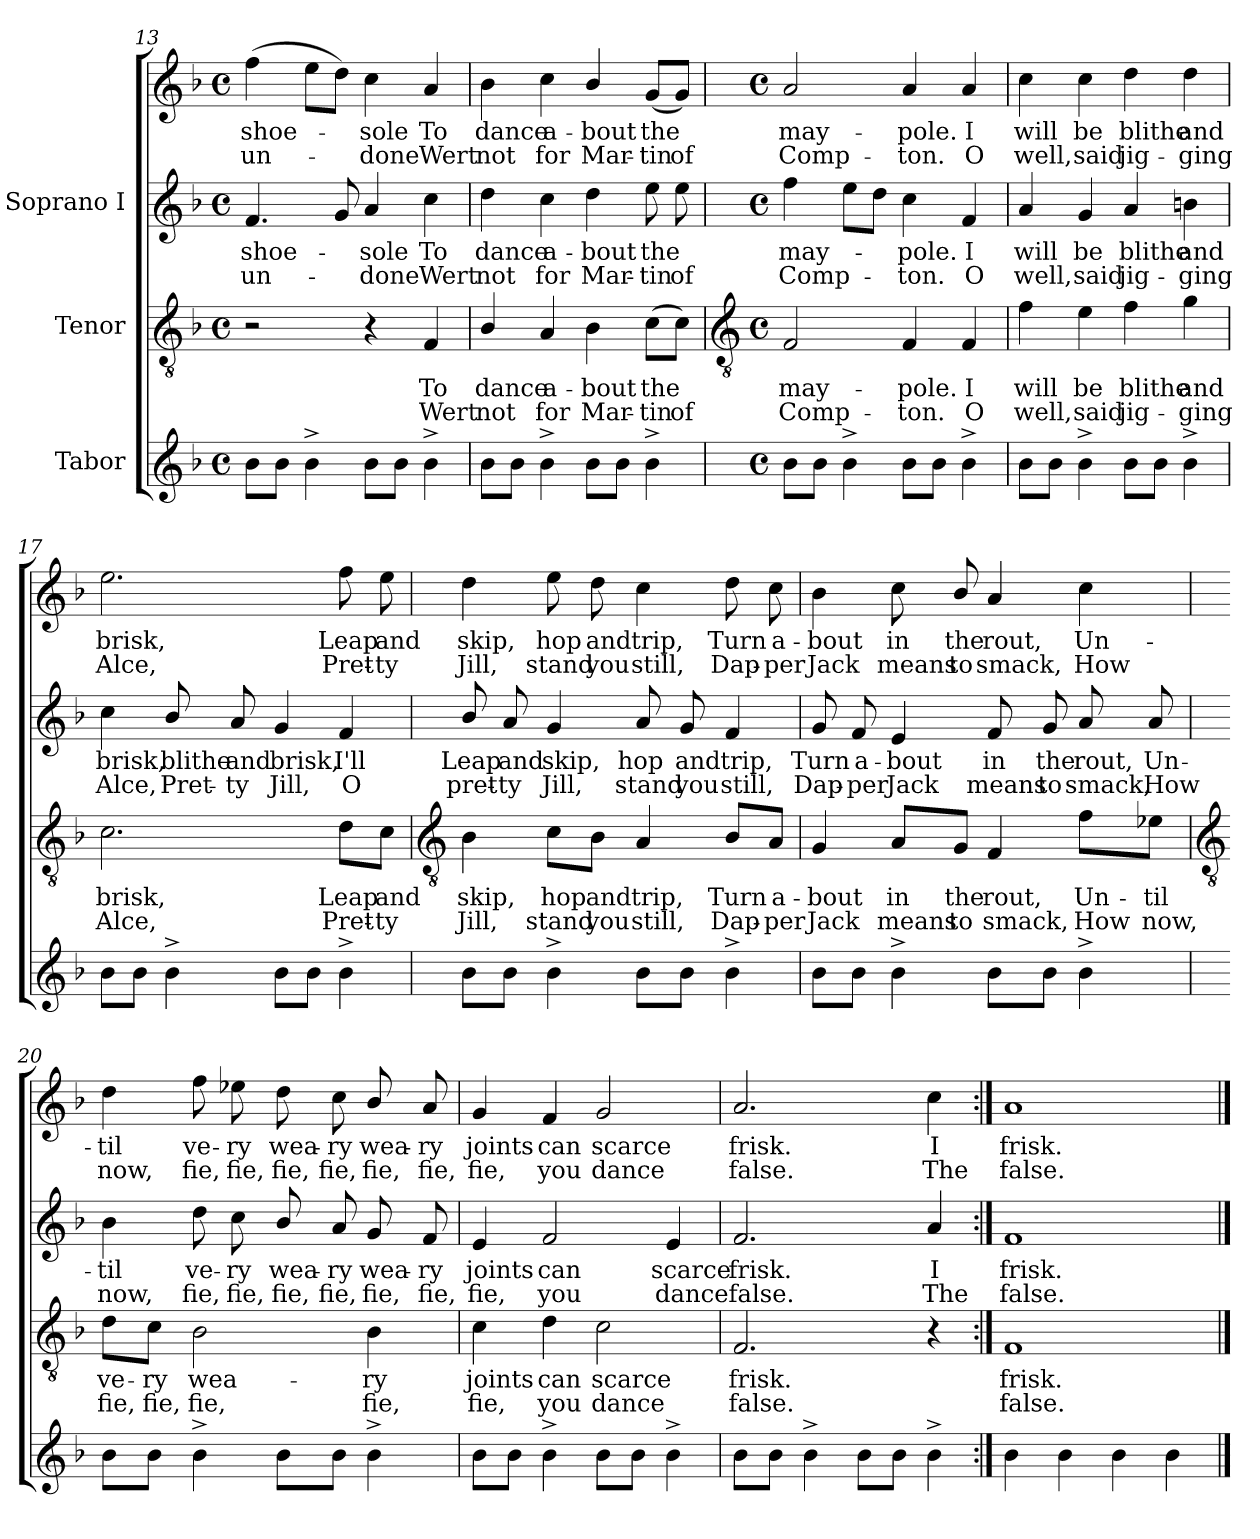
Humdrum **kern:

**kern	**kern	**text	**text	**kern	**text	**text	**kern	**text	**text
*part3	*part2	*part2	*part2	*part1	*part1	*part1	*part1	*part1	*part1
*staff4	*staff3	*staff3	*staff3	*staff2	*staff2	*staff2	*staff1	*staff1	*staff1
*I"Tabor	*I"Tenor	*	*	*I"Soprano I	*	*	*	*	*
*clefG2	*clefGv2	*	*	*clefG2	*	*	*clefG2	*	*
*k[b-]	*k[b-]	*	*	*k[b-]	*	*	*k[b-]	*	*
*F:	*F:	*	*	*F:	*	*	*F:	*	*
*M4/4	*M4/4	*	*	*M4/4	*	*	*M4/4	*	*
*met(c)	*met(c)	*	*	*met(c)	*	*	*met(c)	*	*
=13	=13	=13	=13	=13	=13	=13	=13	=13	=13
!	!	!	!	!	!LO:LY:b	!LO:LY:b	!	!LO:LY:b	!LO:LY:b
8b-L	2r	.	.	4.f	shoe-	un-	(>4ff	shoe-	un-
8b-J	.	.	.	.	.	.	.	.	.
4b-^	.	.	.	.	.	.	8eeL	.	.
.	.	.	.	8g	.	.	8ddJ)	.	.
!	!	!	!	!	!LO:LY:b	!LO:LY:b	!	!LO:LY:b	!LO:LY:b
8b-L	4r	.	.	4a	sole	done	4cc	sole	done
8b-J	.	.	.	.	.	.	.	.	.
!	!	!LO:LY:b	!LO:LY:b	!	!LO:LY:b	!LO:LY:b	!	!LO:LY:b	!LO:LY:b
4b-^	4F	To	Wert	4cc	To	Wert	4a	To	Wert
=14	=14	=14	=14	=14	=14	=14	=14	=14	=14
!	!	!LO:LY:b	!LO:LY:b	!	!LO:LY:b	!LO:LY:b	!	!LO:LY:b	!LO:LY:b
8b-L	4B-/	dance	not	4dd	dance	not	4b-	dance	not
8b-J	.	.	.	.	.	.	.	.	.
!	!	!LO:LY:b	!LO:LY:b	!	!LO:LY:b	!LO:LY:b	!	!LO:LY:b	!LO:LY:b
4b-^	4A	a-	-for	4cc	a-	-for	4cc	a-	-for
!	!	!LO:LY:b	!LO:LY:b	!	!LO:LY:b	!LO:LY:b	!	!LO:LY:b	!LO:LY:b
8b-L	4B-	bout	Mar-	4dd	bout	Mar-	4b-/	bout	Mar-
8b-J	.	.	.	.	.	.	.	.	.
!	!	!LO:LY:b	!LO:LY:b	!	!LO:LY:b	!LO:LY:b	!	!LO:LY:b	!LO:LY:b
4b-^	(>8c\L	-the	tin	8ee	-the	tin	(<8gL	-the	tin
!	!	!	!LO:LY:b	!	!	!LO:LY:b	!	!	!LO:LY:b
.	8c\J)	.	of	8ee	.	of	8gJ)	.	of
!!LO:LB:g=z
=15	=15	=15	=15	=15	=15	=15	=15	=15	=15
*	*clefGv2	*	*	*	*	*	*	*	*
*M4/4	*M4/4	*	*	*M4/4	*	*	*M4/4	*	*
*met(c)	*met(c)	*	*	*met(c)	*	*	*met(c)	*	*
!	!	!LO:LY:b	!LO:LY:b	!	!LO:LY:b	!LO:LY:b	!	!LO:LY:b	!LO:LY:b
8b-L	2F	may-	-Comp-	4ff	may-	Comp-	2a	may-	-Comp-
8b-J	.	.	.	.	.	.	.	.	.
4b-^	.	.	.	8eeL	.	.	.	.	.
.	.	.	.	8ddJ	.	.	.	.	.
!	!	!LO:LY:b	!LO:LY:b	!	!LO:LY:b	!LO:LY:b	!	!LO:LY:b	!LO:LY:b
8b-L	4F	-pole.	ton.	4cc	pole.	ton.	4a	-pole.	ton.
8b-J	.	.	.	.	.	.	.	.	.
!	!	!LO:LY:b	!LO:LY:b	!	!LO:LY:b	!LO:LY:b	!	!LO:LY:b	!LO:LY:b
4b-^	4F	I	O	4f	I	O	4a	I	O
=16	=16	=16	=16	=16	=16	=16	=16	=16	=16
!	!	!LO:LY:b	!LO:LY:b	!	!LO:LY:b	!LO:LY:b	!	!LO:LY:b	!LO:LY:b
8b-L	4f	will	well,	4a	will	well,	4cc	will	well,
8b-J	.	.	.	.	.	.	.	.	.
!	!	!LO:LY:b	!LO:LY:b	!	!LO:LY:b	!LO:LY:b	!	!LO:LY:b	!LO:LY:b
4b-^	4e	be	said	4g	be	said	4cc	be	said
!	!	!LO:LY:b	!LO:LY:b	!	!LO:LY:b	!LO:LY:b	!	!LO:LY:b	!LO:LY:b
8b-L	4f	blithe	jig-	4a	blithe	jig-	4dd	blithe	jig-
8b-J	.	.	.	.	.	.	.	.	.
!	!	!LO:LY:b	!LO:LY:b	!	!LO:LY:b	!LO:LY:b	!	!LO:LY:b	!LO:LY:b
4b-^	4g	-and	ging	4bn	-and	ging	4dd	-and	ging
=17	=17	=17	=17	=17	=17	=17	=17	=17	=17
!	!	!LO:LY:b	!LO:LY:b	!	!LO:LY:b	!LO:LY:b	!	!LO:LY:b	!LO:LY:b
8b-L	2.c	brisk,	Alce,	4cc	brisk,	Alce,	2.ee	brisk,	Alce,
8b-J	.	.	.	.	.	.	.	.	.
!	!	!	!	!	!LO:LY:b	!LO:LY:b	!	!	!
4b-^	.	.	.	8b-/	blithe	Pret-	.	.	.
!	!	!	!	!	!LO:LY:b	!LO:LY:b	!	!	!
.	.	.	.	8a	-and	ty	.	.	.
!	!	!	!	!	!LO:LY:b	!LO:LY:b	!	!	!
8b-L	.	.	.	4g	brisk,	Jill,	.	.	.
8b-J	.	.	.	.	.	.	.	.	.
!	!	!LO:LY:b	!LO:LY:b	!	!LO:LY:b	!LO:LY:b	!	!LO:LY:b	!LO:LY:b
4b-^	8d\L	Leap	Pret-	4f	I'll	O	8ff	Leap	Pret-
!	!	!LO:LY:b	!LO:LY:b	!	!	!	!	!LO:LY:b	!LO:LY:b
.	8c\J	-and	ty	.	.	.	8ee	-and	ty
!!LO:LB:g=z
=18	=18	=18	=18	=18	=18	=18	=18	=18	=18
*	*clefGv2	*	*	*	*	*	*	*	*
!	!	!LO:LY:b	!LO:LY:b	!	!LO:LY:b	!LO:LY:b	!	!LO:LY:b	!LO:LY:b
8b-L	4B-	skip,	Jill,	8b-/	Leap	pret-	4dd	skip,	Jill,
!	!	!	!	!	!LO:LY:b	!LO:LY:b	!	!	!
8b-J	.	.	.	8a	-and	ty	.	.	.
!	!	!LO:LY:b	!LO:LY:b	!	!LO:LY:b	!LO:LY:b	!	!LO:LY:b	!LO:LY:b
4b-^	8c\L	hop	stand	4g	skip,	Jill,	8ee	hop	stand
!	!	!LO:LY:b	!LO:LY:b	!	!	!	!	!LO:LY:b	!LO:LY:b
.	8B-\J	and	you	.	.	.	8dd	and	you
!	!	!LO:LY:b	!LO:LY:b	!	!LO:LY:b	!LO:LY:b	!	!LO:LY:b	!LO:LY:b
8b-L	4A	trip,	still,	8a	hop	stand	4cc	trip,	still,
!	!	!	!	!	!LO:LY:b	!LO:LY:b	!	!	!
8b-J	.	.	.	8g	and	you	.	.	.
!	!	!LO:LY:b	!LO:LY:b	!	!LO:LY:b	!LO:LY:b	!	!LO:LY:b	!LO:LY:b
4b-^	8B-/L	Turn	Dap-	4f	trip,	still,	8dd	Turn	Dap-
!	!	!LO:LY:b	!LO:LY:b	!	!	!	!	!LO:LY:b	!LO:LY:b
.	8A/J	-a-	-per	.	.	.	8cc	-a-	-per
=19	=19	=19	=19	=19	=19	=19	=19	=19	=19
!	!	!LO:LY:b	!LO:LY:b	!	!LO:LY:b	!LO:LY:b	!	!LO:LY:b	!LO:LY:b
8b-L	4G	bout	Jack	8g	Turn	Dap-	4b-	bout	Jack
!	!	!	!	!	!LO:LY:b	!LO:LY:b	!	!	!
8b-J	.	.	.	8f	-a-	-per	.	.	.
!	!	!LO:LY:b	!LO:LY:b	!	!LO:LY:b	!LO:LY:b	!	!LO:LY:b	!LO:LY:b
4b-^	8A/L	in	means	4e	bout	Jack	8cc	in	means
!	!	!LO:LY:b	!LO:LY:b	!	!	!	!	!LO:LY:b	!LO:LY:b
.	8G/J	the	to	.	.	.	8b-/	the	to
!	!	!LO:LY:b	!LO:LY:b	!	!LO:LY:b	!LO:LY:b	!	!LO:LY:b	!LO:LY:b
8b-L	4F	rout,	smack,	8f	in	means	4a	rout,	smack,
!	!	!	!	!	!LO:LY:b	!LO:LY:b	!	!	!
8b-J	.	.	.	8g	the	to	.	.	.
!	!	!LO:LY:b	!LO:LY:b	!	!LO:LY:b	!LO:LY:b	!	!LO:LY:b	!LO:LY:b
4b-^	8f\L	Un-	-How	8a	rout,	smack,	4cc	Un-	-How
!	!	!LO:LY:b	!LO:LY:b	!	!LO:LY:b	!LO:LY:b	!	!	!
.	8e-X\J	til	now,	8a	Un-	-How	.	.	.
!!LO:LB:g=z
=20	=20	=20	=20	=20	=20	=20	=20	=20	=20
*	*clefGv2	*	*	*	*	*	*	*	*
!	!	!LO:LY:b	!LO:LY:b	!	!LO:LY:b	!LO:LY:b	!	!LO:LY:b	!LO:LY:b
8b-L	8d\L	ve-	-fie,	4b-	til	now,	4dd	til	now,
!	!	!LO:LY:b	!LO:LY:b	!	!	!	!	!	!
8b-J	8c\J	ry	fie,	.	.	.	.	.	.
!	!	!LO:LY:b	!LO:LY:b	!	!LO:LY:b	!LO:LY:b	!	!LO:LY:b	!LO:LY:b
4b-^	2B-	wea-	-fie,	8dd	ve-	-fie,	8ff	ve-	-fie,
!	!	!	!	!	!LO:LY:b	!LO:LY:b	!	!LO:LY:b	!LO:LY:b
.	.	.	.	8cc	ry	fie,	8ee-X	ry	fie,
!	!	!	!	!	!LO:LY:b	!LO:LY:b	!	!LO:LY:b	!LO:LY:b
8b-L	.	.	.	8b-/	wea-	-fie,	8dd	wea-	-fie,
!	!	!	!	!	!LO:LY:b	!LO:LY:b	!	!LO:LY:b	!LO:LY:b
8b-J	.	.	.	8a	ry	fie,	8cc	ry	fie,
!	!	!LO:LY:b	!LO:LY:b	!	!LO:LY:b	!LO:LY:b	!	!LO:LY:b	!LO:LY:b
4b-^	4B-	ry	fie,	8g	wea-	-fie,	8b-/	wea-	-fie,
!	!	!	!	!	!LO:LY:b	!LO:LY:b	!	!LO:LY:b	!LO:LY:b
.	.	.	.	8f	ry	fie,	8a	ry	fie,
=21	=21	=21	=21	=21	=21	=21	=21	=21	=21
!	!	!LO:LY:b	!LO:LY:b	!	!LO:LY:b	!LO:LY:b	!	!LO:LY:b	!LO:LY:b
8b-L	4c	joints	fie,	4e	joints	fie,	4g	joints	fie,
8b-J	.	.	.	.	.	.	.	.	.
!	!	!LO:LY:b	!LO:LY:b	!	!LO:LY:b	!LO:LY:b	!	!LO:LY:b	!LO:LY:b
4b-^	4d	can	you	2f	can	you	4f	can	you
!	!	!LO:LY:b	!LO:LY:b	!	!	!	!	!LO:LY:b	!LO:LY:b
8b-L	2c	scarce	dance	.	.	.	2g	scarce	dance
8b-J	.	.	.	.	.	.	.	.	.
!	!	!	!	!	!LO:LY:b	!LO:LY:b	!	!	!
4b-^	.	.	.	4e	scarce	dance	.	.	.
=22	=22	=22	=22	=22	=22	=22	=22	=22	=22
!	!	!LO:LY:b	!LO:LY:b	!	!LO:LY:b	!LO:LY:b	!	!LO:LY:b	!LO:LY:b
8b-L	2.F	frisk.	false.	2.f	frisk.	false.	2.a	frisk.	false.
8b-J	.	.	.	.	.	.	.	.	.
4b-^	.	.	.	.	.	.	.	.	.
8b-L	.	.	.	.	.	.	.	.	.
8b-J	.	.	.	.	.	.	.	.	.
!	!	!	!	!	!LO:LY:b	!LO:LY:b	!	!LO:LY:b	!LO:LY:b
4b-^	4r	.	.	4a	I	The	4cc	I	The
=23:|!	=23:|!	=23:|!	=23:|!	=23:|!	=23:|!	=23:|!	=23:|!	=23:|!	=23:|!
!	!	!LO:LY:b	!LO:LY:b	!	!LO:LY:b	!LO:LY:b	!	!LO:LY:b	!LO:LY:b
4b-	1F	frisk.	false.	1f	frisk.	false.	1a	frisk.	false.
4b-	.	.	.	.	.	.	.	.	.
4b-	.	.	.	.	.	.	.	.	.
4b-	.	.	.	.	.	.	.	.	.
==	==	==	==	==	==	==	==	==	==
*-	*-	*-	*-	*-	*-	*-	*-	*-	*-
